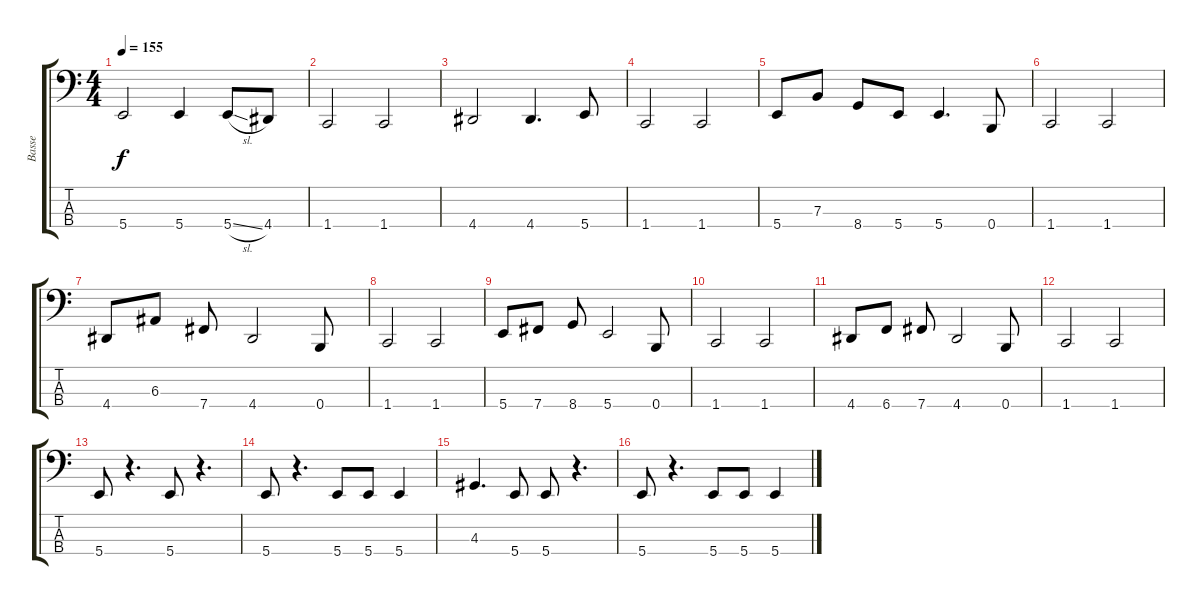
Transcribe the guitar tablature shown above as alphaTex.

\track ("Basse" "Basse") {instrument electricbassfinger}
\staff {score tabs}
\tuning (D2 A1 E1 B0) {hide}
\ts (4 4)
\tempo 155
\clef f4
\ks c
5.4.2{dy f} 5.4.4 5.4{sl}.8 4.4.8 |
1.4.2 1.4.2 |
4.4.2 4.4.4{d} 5.4.8 |
1.4.2 1.4.2 |
5.4.8 7.3.8 8.4.8 5.4.8 5.4.4{d} 0.4.8 |
1.4.2 1.4.2 |
4.4.8 6.3.8 7.4.8 4.4.2 0.4.8 |
1.4.2 1.4.2 |
5.4.8 7.4.8 8.4.8 5.4.2 0.4.8 |
1.4.2 1.4.2 |
4.4.8 6.4.8 7.4.8 4.4.2 0.4.8 |
1.4.2 1.4.2 |
5.4.8 r.4{d} 5.4.8 r.4{d} |
5.4.8 r.4{d} 5.4.8 5.4.8 5.4.4 |
4.3.4{d} 5.4.8 5.4.8 r.4{d} |
5.4.8 r.4{d} 5.4.8 5.4.8 5.4.4
